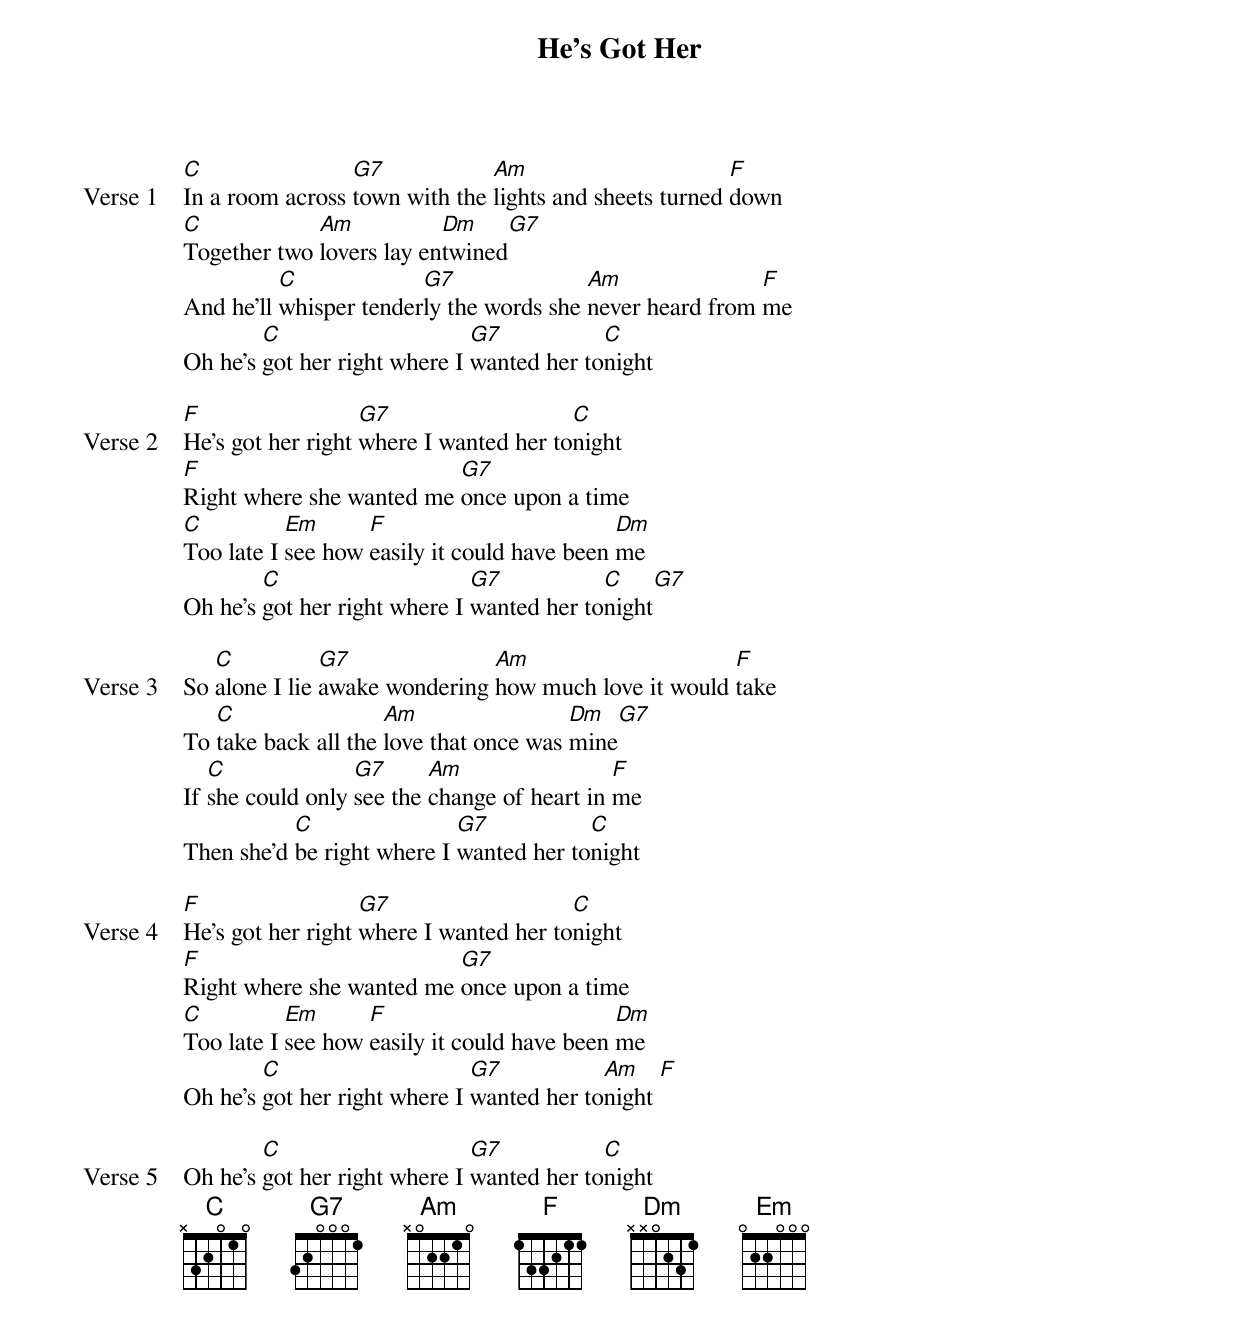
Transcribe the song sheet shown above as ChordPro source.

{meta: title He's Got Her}
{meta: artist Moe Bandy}
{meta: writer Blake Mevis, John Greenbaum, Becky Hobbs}

{start_of_verse: Verse 1}
[C]In a room across [G7]town with the [Am]lights and sheets turned [F]down
[C]Together two [Am]lovers lay en[Dm]twined[G7]
And he'll [C]whisper tender[G7]ly the words she [Am]never heard from [F]me
Oh he's [C]got her right where I [G7]wanted her to[C]night
{end_of_verse}

{start_of_verse: Verse 2}
[F]He's got her right [G7]where I wanted her to[C]night
[F]Right where she wanted me [G7]once upon a time
[C]Too late I [Em]see how [F]easily it could have been [Dm]me
Oh he's [C]got her right where I [G7]wanted her to[C]night[G7]
{end_of_verse}

{start_of_verse: Verse 3}
So [C]alone I lie [G7]awake wondering [Am]how much love it would [F]take
To [C]take back all the [Am]love that once was [Dm]mine[G7]
If [C]she could only [G7]see the [Am]change of heart in [F]me
Then she'd [C]be right where I [G7]wanted her to[C]night
{end_of_verse}

{start_of_verse: Verse 4}
[F]He's got her right [G7]where I wanted her to[C]night
[F]Right where she wanted me [G7]once upon a time
[C]Too late I [Em]see how [F]easily it could have been [Dm]me
Oh he's [C]got her right where I [G7]wanted her to[Am]night [F]
{end_of_verse}

{start_of_verse: Verse 5}
Oh he's [C]got her right where I [G7]wanted her to[C]night
{end_of_verse}
